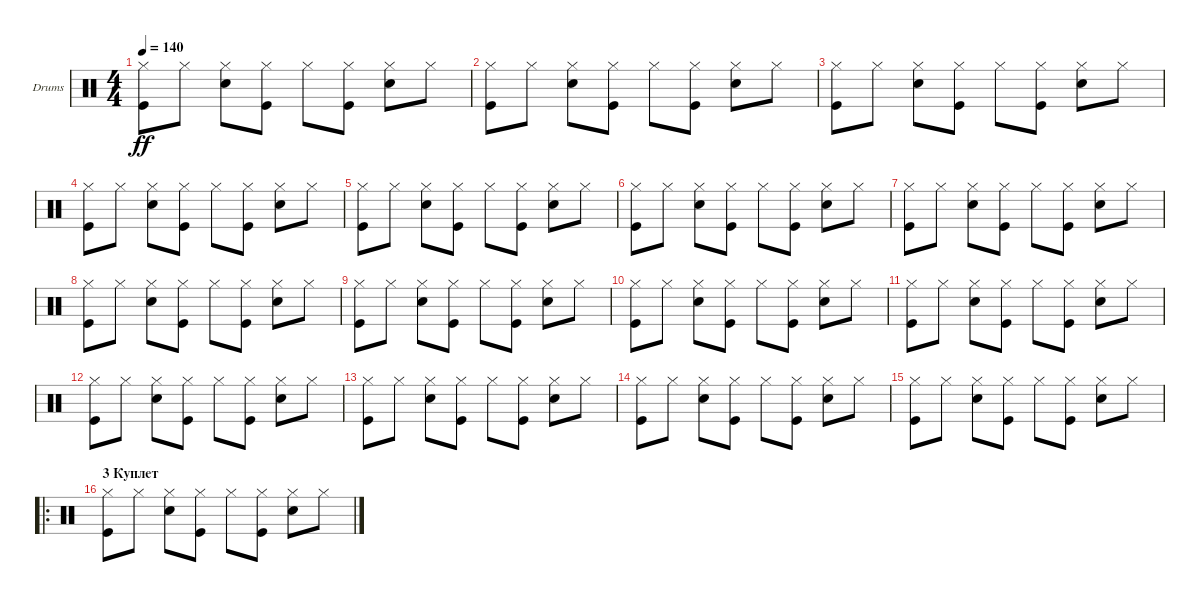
\defaultSystemsLayout 4
\bracketExtendMode groupsimilarinstruments
\firstSystemTrackNameOrientation horizontal
\otherSystemsTrackNameOrientation horizontal
\track ("Drumkit" "Drums") {instrument percussion}
\staff {score}
\articulation defaults
\ts (4 4)
\tempo 140
\clef neutral
\ks c
("Kick (hit)" "Hi-Hat (closed)").8{dy ff} "Hi-Hat (closed)".8 ("Snare (hit) 2" "Hi-Hat (closed)").8 ("Kick (hit)" "Hi-Hat (closed)").8 "Hi-Hat (closed)".8 ("Kick (hit)" "Hi-Hat (closed)").8 ("Snare (hit) 2" "Hi-Hat (closed)").8 "Hi-Hat (closed)".8 |
("Kick (hit)" "Hi-Hat (closed)").8 "Hi-Hat (closed)".8 ("Snare (hit) 2" "Hi-Hat (closed)").8 ("Kick (hit)" "Hi-Hat (closed)").8 "Hi-Hat (closed)".8 ("Kick (hit)" "Hi-Hat (closed)").8 ("Snare (hit) 2" "Hi-Hat (closed)").8 "Hi-Hat (closed)".8 |
("Kick (hit)" "Hi-Hat (closed)").8 "Hi-Hat (closed)".8 ("Snare (hit) 2" "Hi-Hat (closed)").8 ("Kick (hit)" "Hi-Hat (closed)").8 "Hi-Hat (closed)".8 ("Kick (hit)" "Hi-Hat (closed)").8 ("Snare (hit) 2" "Hi-Hat (closed)").8 "Hi-Hat (closed)".8 |
("Kick (hit)" "Hi-Hat (closed)").8 "Hi-Hat (closed)".8 ("Snare (hit) 2" "Hi-Hat (closed)").8 ("Kick (hit)" "Hi-Hat (closed)").8 "Hi-Hat (closed)".8 ("Kick (hit)" "Hi-Hat (closed)").8 ("Snare (hit) 2" "Hi-Hat (closed)").8 "Hi-Hat (closed)".8 |
("Kick (hit)" "Hi-Hat (closed)").8 "Hi-Hat (closed)".8 ("Snare (hit) 2" "Hi-Hat (closed)").8 ("Kick (hit)" "Hi-Hat (closed)").8 "Hi-Hat (closed)".8 ("Kick (hit)" "Hi-Hat (closed)").8 ("Snare (hit) 2" "Hi-Hat (closed)").8 "Hi-Hat (closed)".8 |
("Kick (hit)" "Hi-Hat (closed)").8 "Hi-Hat (closed)".8 ("Snare (hit) 2" "Hi-Hat (closed)").8 ("Kick (hit)" "Hi-Hat (closed)").8 "Hi-Hat (closed)".8 ("Kick (hit)" "Hi-Hat (closed)").8 ("Snare (hit) 2" "Hi-Hat (closed)").8 "Hi-Hat (closed)".8 |
("Kick (hit)" "Hi-Hat (closed)").8 "Hi-Hat (closed)".8 ("Snare (hit) 2" "Hi-Hat (closed)").8 ("Kick (hit)" "Hi-Hat (closed)").8 "Hi-Hat (closed)".8 ("Kick (hit)" "Hi-Hat (closed)").8 ("Snare (hit) 2" "Hi-Hat (closed)").8 "Hi-Hat (closed)".8 |
("Kick (hit)" "Hi-Hat (closed)").8 "Hi-Hat (closed)".8 ("Snare (hit) 2" "Hi-Hat (closed)").8 ("Kick (hit)" "Hi-Hat (closed)").8 "Hi-Hat (closed)".8 ("Kick (hit)" "Hi-Hat (closed)").8 ("Snare (hit) 2" "Hi-Hat (closed)").8 "Hi-Hat (closed)".8 |
("Kick (hit)" "Hi-Hat (closed)").8 "Hi-Hat (closed)".8 ("Snare (hit) 2" "Hi-Hat (closed)").8 ("Kick (hit)" "Hi-Hat (closed)").8 "Hi-Hat (closed)".8 ("Kick (hit)" "Hi-Hat (closed)").8 ("Snare (hit) 2" "Hi-Hat (closed)").8 "Hi-Hat (closed)".8 |
("Kick (hit)" "Hi-Hat (closed)").8 "Hi-Hat (closed)".8 ("Snare (hit) 2" "Hi-Hat (closed)").8 ("Kick (hit)" "Hi-Hat (closed)").8 "Hi-Hat (closed)".8 ("Kick (hit)" "Hi-Hat (closed)").8 ("Snare (hit) 2" "Hi-Hat (closed)").8 "Hi-Hat (closed)".8 |
("Kick (hit)" "Hi-Hat (closed)").8 "Hi-Hat (closed)".8 ("Snare (hit) 2" "Hi-Hat (closed)").8 ("Kick (hit)" "Hi-Hat (closed)").8 "Hi-Hat (closed)".8 ("Kick (hit)" "Hi-Hat (closed)").8 ("Snare (hit) 2" "Hi-Hat (closed)").8 "Hi-Hat (closed)".8 |
("Kick (hit)" "Hi-Hat (closed)").8 "Hi-Hat (closed)".8 ("Snare (hit) 2" "Hi-Hat (closed)").8 ("Kick (hit)" "Hi-Hat (closed)").8 "Hi-Hat (closed)".8 ("Kick (hit)" "Hi-Hat (closed)").8 ("Snare (hit) 2" "Hi-Hat (closed)").8 "Hi-Hat (closed)".8 |
("Kick (hit)" "Hi-Hat (closed)").8 "Hi-Hat (closed)".8 ("Snare (hit) 2" "Hi-Hat (closed)").8 ("Kick (hit)" "Hi-Hat (closed)").8 "Hi-Hat (closed)".8 ("Kick (hit)" "Hi-Hat (closed)").8 ("Snare (hit) 2" "Hi-Hat (closed)").8 "Hi-Hat (closed)".8 |
("Kick (hit)" "Hi-Hat (closed)").8 "Hi-Hat (closed)".8 ("Snare (hit) 2" "Hi-Hat (closed)").8 ("Kick (hit)" "Hi-Hat (closed)").8 "Hi-Hat (closed)".8 ("Kick (hit)" "Hi-Hat (closed)").8 ("Snare (hit) 2" "Hi-Hat (closed)").8 "Hi-Hat (closed)".8 |
("Kick (hit)" "Hi-Hat (closed)").8 "Hi-Hat (closed)".8 ("Snare (hit) 2" "Hi-Hat (closed)").8 ("Kick (hit)" "Hi-Hat (closed)").8 "Hi-Hat (closed)".8 ("Kick (hit)" "Hi-Hat (closed)").8 ("Snare (hit) 2" "Hi-Hat (closed)").8 "Hi-Hat (closed)".8 |
\ro
\section ("" "3 Куплет")
("Kick (hit)" "Hi-Hat (closed)").8 "Hi-Hat (closed)".8 ("Snare (hit) 2" "Hi-Hat (closed)").8 ("Kick (hit)" "Hi-Hat (closed)").8 "Hi-Hat (closed)".8 ("Kick (hit)" "Hi-Hat (closed)").8 ("Snare (hit) 2" "Hi-Hat (closed)").8 "Hi-Hat (closed)".8
